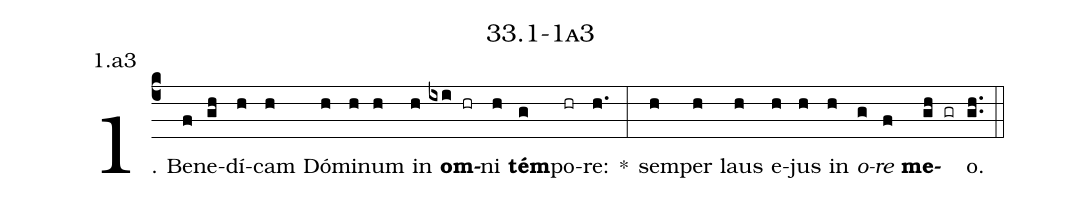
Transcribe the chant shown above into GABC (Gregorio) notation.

name: 33.1-1a3;
annotation: 1.a3;
%%
(c4)1. Be(f)ne(gh)dí(h)cam(h) Dó(h)mi(h)num(h) in(h) <b>om</b>(ixi hr)ni(h) <b>tém</b>(g)po(hr)re:(h.) *(:) sem(h)per(h) laus(h) e(h)jus(h) in(h) <i>o</i>(g)<i>re</i>(f) <b>me</b>(gh gr)o.(gh..) (::)
